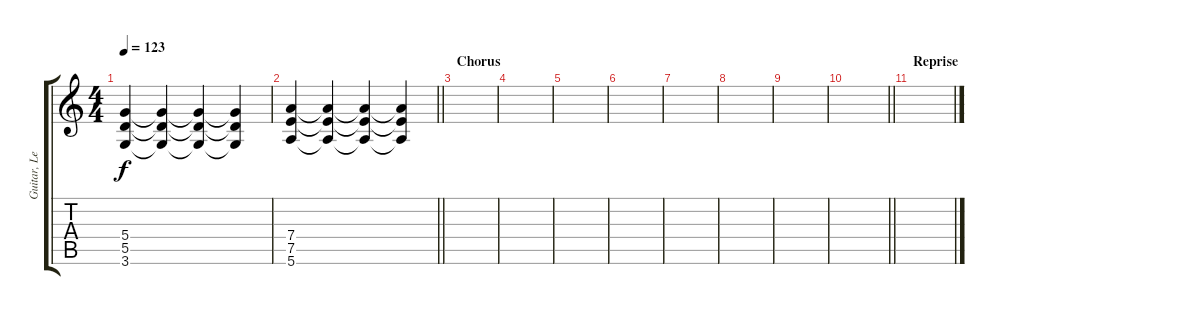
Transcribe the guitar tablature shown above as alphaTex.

\track ("Guitar, Lead" "Guitar, Le") {instrument overdrivenguitar}
\staff {score tabs}
\tuning (E4 B3 G3 D3 A2 E2) {hide}
\ts (4 4)
\tempo 123
\clef g2
\ks c
(5.4 5.5 3.6).4{dy f} (5.4{t} 5.5{t} 3.6{t}).4 (5.4{t} 5.5{t} 3.6{t}).4 (5.4{t} 5.5{t} 3.6{t}).4 |
\barLineRight lightlight
(7.4 7.5 5.6).4 (7.4{t} 7.5{t} 5.6{t}).4 (7.4{t} 7.5{t} 5.6{t}).4 (7.4{t} 7.5{t} 5.6{t}).4 |
\section ("" "Chorus")
|
|
|
|
|
|
|
\barLineRight lightlight
|
\section ("" "Reprise")
